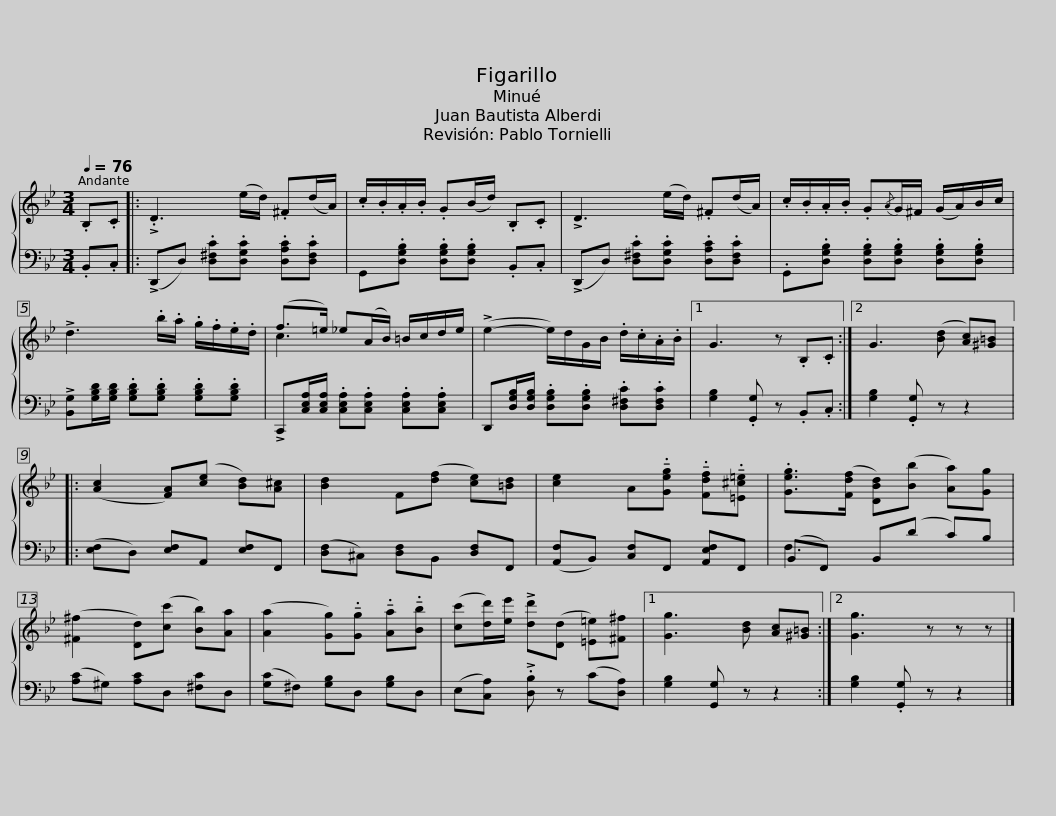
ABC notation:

X:1
%%score { ( 1 3 ) | ( 2 4 ) }
L:1/8
Q:1/4=76
M:3/4
I:linebreak $
K:Bb
V:1 treble
V:3 treble
V:2 bass
V:4 bass
V:1
 .B,.C |: !>!.D3 (e/d/) .^F(d/A/) | .c/.B/.A/.B/ .G(B/d/) .B,.C | !>!D3 (e/d/) .^F(d/A/) | .c/.B/.A/.B/ .G{/A}G/^F/ (G/A/)B/c/ |$ %5
 !>!d3 .b/.a/ .g/.f/.e/.d/ | (f>=e) _e(A/B/) =B/c/d/e/ | (!>!e2- e/)d/G/B/ .d/.c/.A/.B/ |1 G3 z .B,.C :|2 G3 ([Bd] [Ac])[^G=B] |:$ %10
 ([Ac]2 [FA])([ce] [Bd])[A^c] | [Bd]2 F([df] [ce])[=Bd] | [ce]2 A!tenuto!.[Geg] !tenuto!.[Fdf]!tenuto!.[=E^c=e] | .[Geg]>([Fdf] [DBd])([Bb] [Aa])[Gg] | ([^F^f]2 [Dd])([cc'] [Bb])[Aa] | %15
 ([Aa]2 [Gg])!tenuto!.[Gg] !tenuto!.[Aa]!tenuto!.[Bb] |$ ([cc'][dd']/)[ee']/ !>![dd']([Dd] [=E=e])[^F^f] |1 [Gg]3 [Bd] [Ac][^G=B] :|2 [Gg]3 z z z |] %19
V:2
 .B,,.C, |: (!>!D,,D,) .[D,^F,C].[D,G,C] .[D,A,C].[D,F,C] | G,,.[D,G,B,] .[D,G,B,].[D,G,B,] .B,,.C, | (!>!D,,D,) .[D,^F,C].[D,G,C] .[D,A,C].[D,F,C] | .G,,.[D,G,B,] .[D,G,B,].[D,G,B,] .[D,G,B,].[D,G,B,] |$ %5
 !>![B,,G,][G,B,D]/[G,B,D]/ .[G,B,D].[G,B,D] .[G,B,D].[G,B,D] | !>!C,,[C,E,A,]/[C,E,A,]/ .[C,E,A,].[C,E,A,] .[C,E,A,].[C,E,A,] | D,,[D,G,B,]/[D,G,B,]/ .[D,G,B,].[D,G,B,] .[D,^F,C].[D,F,C] |1 [G,B,]2 .[G,,G,] z .B,,.C, :|2 [G,B,]2 .[G,,G,] z z2 |:$ %10
 ([E,F,]D,) [E,F,]A,, [E,F,]F,, | ([D,F,]^C,) [D,F,]B,, [D,F,]F,, | ([A,,F,]B,,) [C,F,]F,, [A,,E,F,]F,, | (B,,F,,) B,,(D C)B, | ([A,C]^G,) [A,C]D, [^F,C]D, | %15
 ([G,C]^F,) [G,B,]D, [G,B,]D, |$ (E,[C,A,]) !>!.[D,B,] z (C[D,A,]) |1 [G,B,]2 [G,,G,] z z2 :|2 [G,B,]2 .[G,,G,] z z2 |] %19
V:3
 x2 |: x6 | x6 | x6 | x6 |$ %5
 x6 | c3 x3 | x6 |1 x6 :|2 x6 |:$ %10
 x6 | x6 | x6 | x6 | x6 | %15
 x6 |$ x6 |1 x6 :|2 x6 |] %19
V:4
 x2 |: x6 | x6 | x6 | x6 |$ %5
 x6 | x6 | x6 |1 x6 :|2 x6 |:$ %10
 x6 | x6 | x6 | F,3 x3 | x6 | %15
 x6 |$ x6 |1 x6 :|2 x6 |] %19
